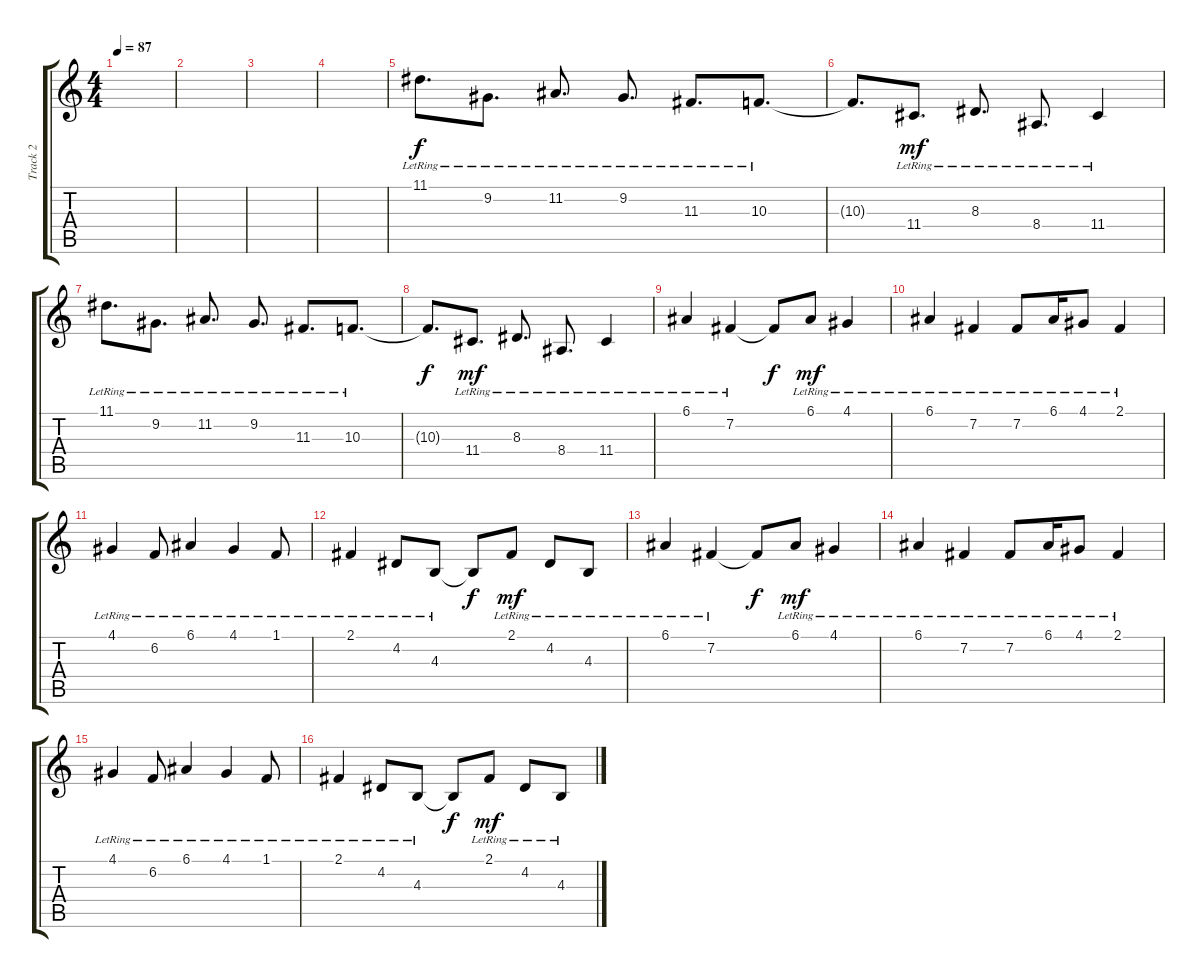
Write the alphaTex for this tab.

\track ("Track 2" "Track 2") {instrument acousticgrandpiano}
\staff {score tabs}
\tuning (E4 B3 G3 D3 A2 E2) {hide}
\ts (4 4)
\tempo 87
\clef g2
\ks c
|
|
|
|
11.1{lr}.8{d} 9.2{lr}.8{d} 11.2{lr}.8{d} 9.2{lr}.8{d} 11.3{lr}.8{d} 10.3{lr}.8{d} |
10.3{t}.8{d dy f} 11.4{lr}.8{d dy mf} 8.3{lr}.8{d} 8.4{lr}.8{d} 11.4{lr}.4 |
11.1{lr}.8{d} 9.2{lr}.8{d} 11.2{lr}.8{d} 9.2{lr}.8{d} 11.3{lr}.8{d} 10.3{lr}.8{d} |
10.3{t}.8{d dy f} 11.4{lr}.8{d dy mf} 8.3{lr}.8{d} 8.4{lr}.8{d} 11.4{lr}.4 |
6.1{lr}.4 7.2{lr}.4 7.2{t}.8{dy f} 6.1{lr}.8{dy mf} 4.1{lr}.4 |
6.1{lr}.4 7.2{lr}.4 7.2{lr}.8 6.1{lr}.16 4.1{lr}.8 2.1{lr}.4 |
4.1{lr}.4 6.2{lr}.8 6.1{lr}.4 4.1{lr}.4 1.1{lr}.8 |
2.1{lr}.4 4.2{lr}.8 4.3{lr}.8 4.3{t}.8{dy f} 2.1{lr}.8{dy mf} 4.2{lr}.8 4.3{lr}.8 |
6.1{lr}.4 7.2{lr}.4 7.2{t}.8{dy f} 6.1{lr}.8{dy mf} 4.1{lr}.4 |
6.1{lr}.4 7.2{lr}.4 7.2{lr}.8 6.1{lr}.16 4.1{lr}.8 2.1{lr}.4 |
4.1{lr}.4 6.2{lr}.8 6.1{lr}.4 4.1{lr}.4 1.1{lr}.8 |
2.1{lr}.4 4.2{lr}.8 4.3{lr}.8 4.3{t}.8{dy f} 2.1{lr}.8{dy mf} 4.2{lr}.8 4.3{lr}.8
